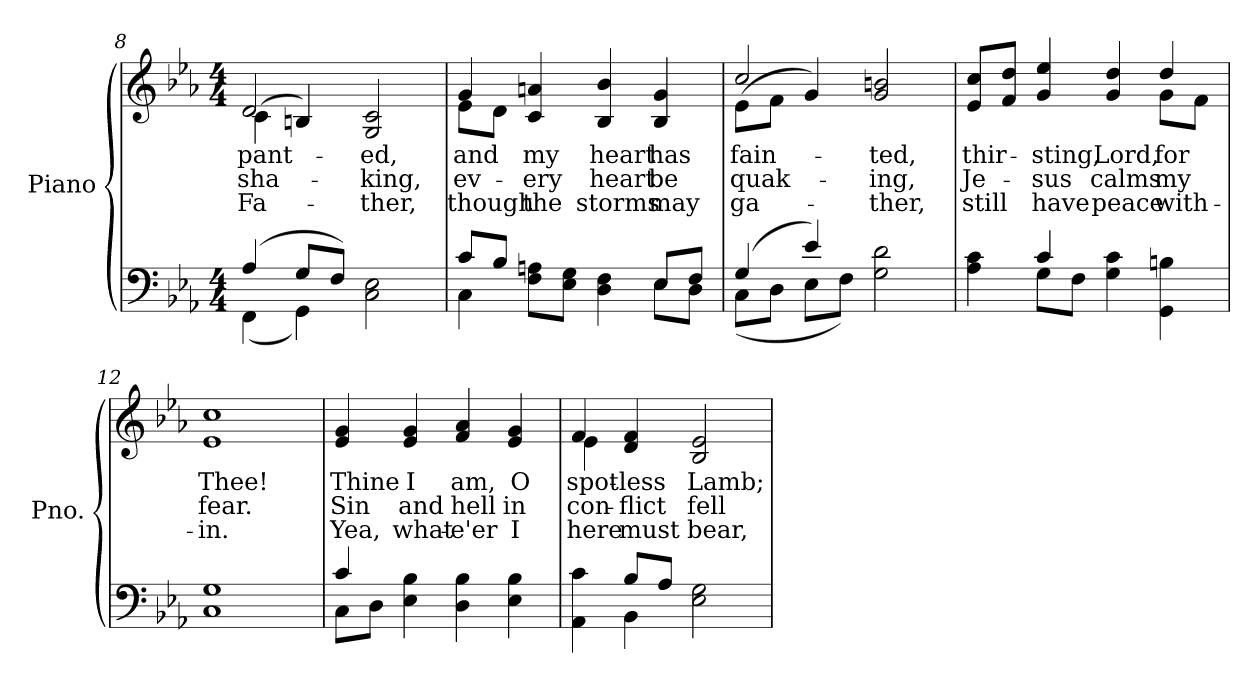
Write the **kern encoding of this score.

**kern	**kern	**text	**text	**text
*part2	*part1	*part1	*part1	*part1
*staff2	*staff1	*staff1	*staff1	*staff1
*I"Piano	*I"Piano	*	*	*
*I'Pno.	*I'Pno.	*	*	*
*clefF4	*clefG2	*	*	*
*k[b-e-a-]	*k[b-e-a-]	*	*	*
*E-:	*E-:	*	*	*
*M4/4	*M4/4	*	*	*
=8	=8	=8	=8	=8
*^	*	*	*	*
!	!	!	!LO:LY:b:color=#000000	!LO:LY:b:color=#000000	!LO:LY:b:color=#000000
*	*	*^	*	*	*
(4A-i/	(4FFi\	2di/	(4ci\	pant-	sha-	Fa-
8Gi/L	4GGi\)	.	4Bni/)	.	.	.
8Fi/J)	.	.	.	.	.	.
!	!	!	!	!LO:LY:b:color=#000000	!LO:LY:b:color=#000000	!LO:LY:b:color=#000000
2Ci\ 2E-i	2ryy	2Gi/ 2ci	2ryy	-ed,	-king,	-ther,
=9	=9	=9	=9	=9	=9	=9
!	!	!	!	!LO:LY:b:color=#000000	!LO:LY:b:color=#000000	!LO:LY:b:color=#000000
8ci/L	4Ci\	4gi/	8e-i\L	and	ev-	though
8B-i/J	.	.	8di\J	.	.	.
!	!	!	!	!LO:LY:b:color=#000000	!LO:LY:b:color=#000000	!LO:LY:b:color=#000000
8Fi\ 8Ani\L	2ryy	4ci/ 4ani	2.ryy	my	-ery	the
8E-i\ 8Gi\J	.	.	.	.	.	.
!	!	!	!	!LO:LY:b:color=#000000	!LO:LY:b:color=#000000	!LO:LY:b:color=#000000
4Di\ 4Fi	.	4B-i/ 4b-i	.	heart	heart	storms
!	!	!	!	!LO:LY:b:color=#000000	!LO:LY:b:color=#000000	!LO:LY:b:color=#000000
8E-i/L	8E-i\L	4B-i/ 4gi	.	has	be	may
8Fi/J	8Di\J	.	.	.	.	.
!!LO:LB:g=z	!!
=10	=10	=10	=10	=10	=10	=10
!	!	!	!	!LO:LY:b:color=#000000	!LO:LY:b:color=#000000	!LO:LY:b:color=#000000
(4Gi/	(8Ci\L	2cci/	(8e-i\L	fain-	quak-	ga-
.	8Di\J	.	8fi\J	.	.	.
4e-i/)	8E-i\L	.	4gi/)	.	.	.
.	8Fi\J)	.	.	.	.	.
!	!	!	!	!LO:LY:b:color=#000000	!LO:LY:b:color=#000000	!LO:LY:b:color=#000000
2Gi\ 2di	2ryy	2gi/ 2bni	2ryy	-ted,	-ing,	-ther,
=11	=11	=11	=11	=11	=11	=11
!	!	!	!	!LO:LY:b:color=#000000	!LO:LY:b:color=#000000	!LO:LY:b:color=#000000
4A-i\ 4ci	4ryy	8e-i/ 8cci/L	2.ryy	thir-	Je-	still
.	.	8fi/ 8ddi/J	.	.	.	.
!	!	!	!	!LO:LY:b:color=#000000	!LO:LY:b:color=#000000	!LO:LY:b:color=#000000
4ci/	8Gi\L	4gi/ 4ee-i	.	-sting,	-sus	have
.	8Fi\J	.	.	.	.	.
!	!	!	!	!LO:LY:b:color=#000000	!LO:LY:b:color=#000000	!LO:LY:b:color=#000000
4Gi\ 4ci	2ryy	4gi/ 4ddi	.	Lord,	calms	peace
!	!	!	!	!LO:LY:b:color=#000000	!LO:LY:b:color=#000000	!LO:LY:b:color=#000000
4GGi\ 4Bni	.	4ddi/	8gi\L	for	my	with-
.	.	.	8fi\J	.	.	.
*v	*v	*	*	*	*	*
*	*v	*v	*	*	*
=12	=12	=12	=12	=12
*	*^	*	*	*
!	!	!	!LO:LY:b:color=#000000	!LO:LY:b:color=#000000	!LO:LY:b:color=#000000
*	*v	*v	*	*	*
1Ci 1Gi	1e-i 1cci	Thee!	fear.	-in.
=13	=13	=13	=13	=13
*^	*	*	*	*
!	!	!	!LO:LY:b:color=#000000	!LO:LY:b:color=#000000	!LO:LY:b:color=#000000
4ci/	8Ci\L	4e-i/ 4gi	Thine	Sin	Yea,
.	8Di\J	.	.	.	.
!	!	!	!LO:LY:b:color=#000000	!LO:LY:b:color=#000000	!LO:LY:b:color=#000000
4E-i\ 4B-i	2.ryy	4e-i/ 4gi	I	and	what-
!	!	!	!LO:LY:b:color=#000000	!LO:LY:b:color=#000000	!LO:LY:b:color=#000000
4Di\ 4B-i	.	4fi/ 4a-i	am,	hell	-e'er
!	!	!	!LO:LY:b:color=#000000	!LO:LY:b:color=#000000	!LO:LY:b:color=#000000
4E-i\ 4B-i	.	4e-i/ 4gi	O	in	I
=14	=14	=14	=14	=14	=14
!	!	!	!LO:LY:b:color=#000000	!LO:LY:b:color=#000000	!LO:LY:b:color=#000000
*	*	*^	*	*	*
4AA-i\ 4ci	4ryy	4fi/	4e-i\	spot-	con-	here
!	!	!	!	!LO:LY:b:color=#000000	!LO:LY:b:color=#000000	!LO:LY:b:color=#000000
8B-i/L	4BB-i\	4di/ 4fi	2.ryy	-less	-flict	must
8A-i/J	.	.	.	.	.	.
!	!	!	!	!LO:LY:b:color=#000000	!LO:LY:b:color=#000000	!LO:LY:b:color=#000000
2E-i\ 2Gi	2ryy	2B-i/ 2e-i	.	Lamb;	fell	bear,
*v	*v	*	*	*	*	*
*	*v	*v	*	*	*
=	=	=	=	=
*-	*-	*-	*-	*-
